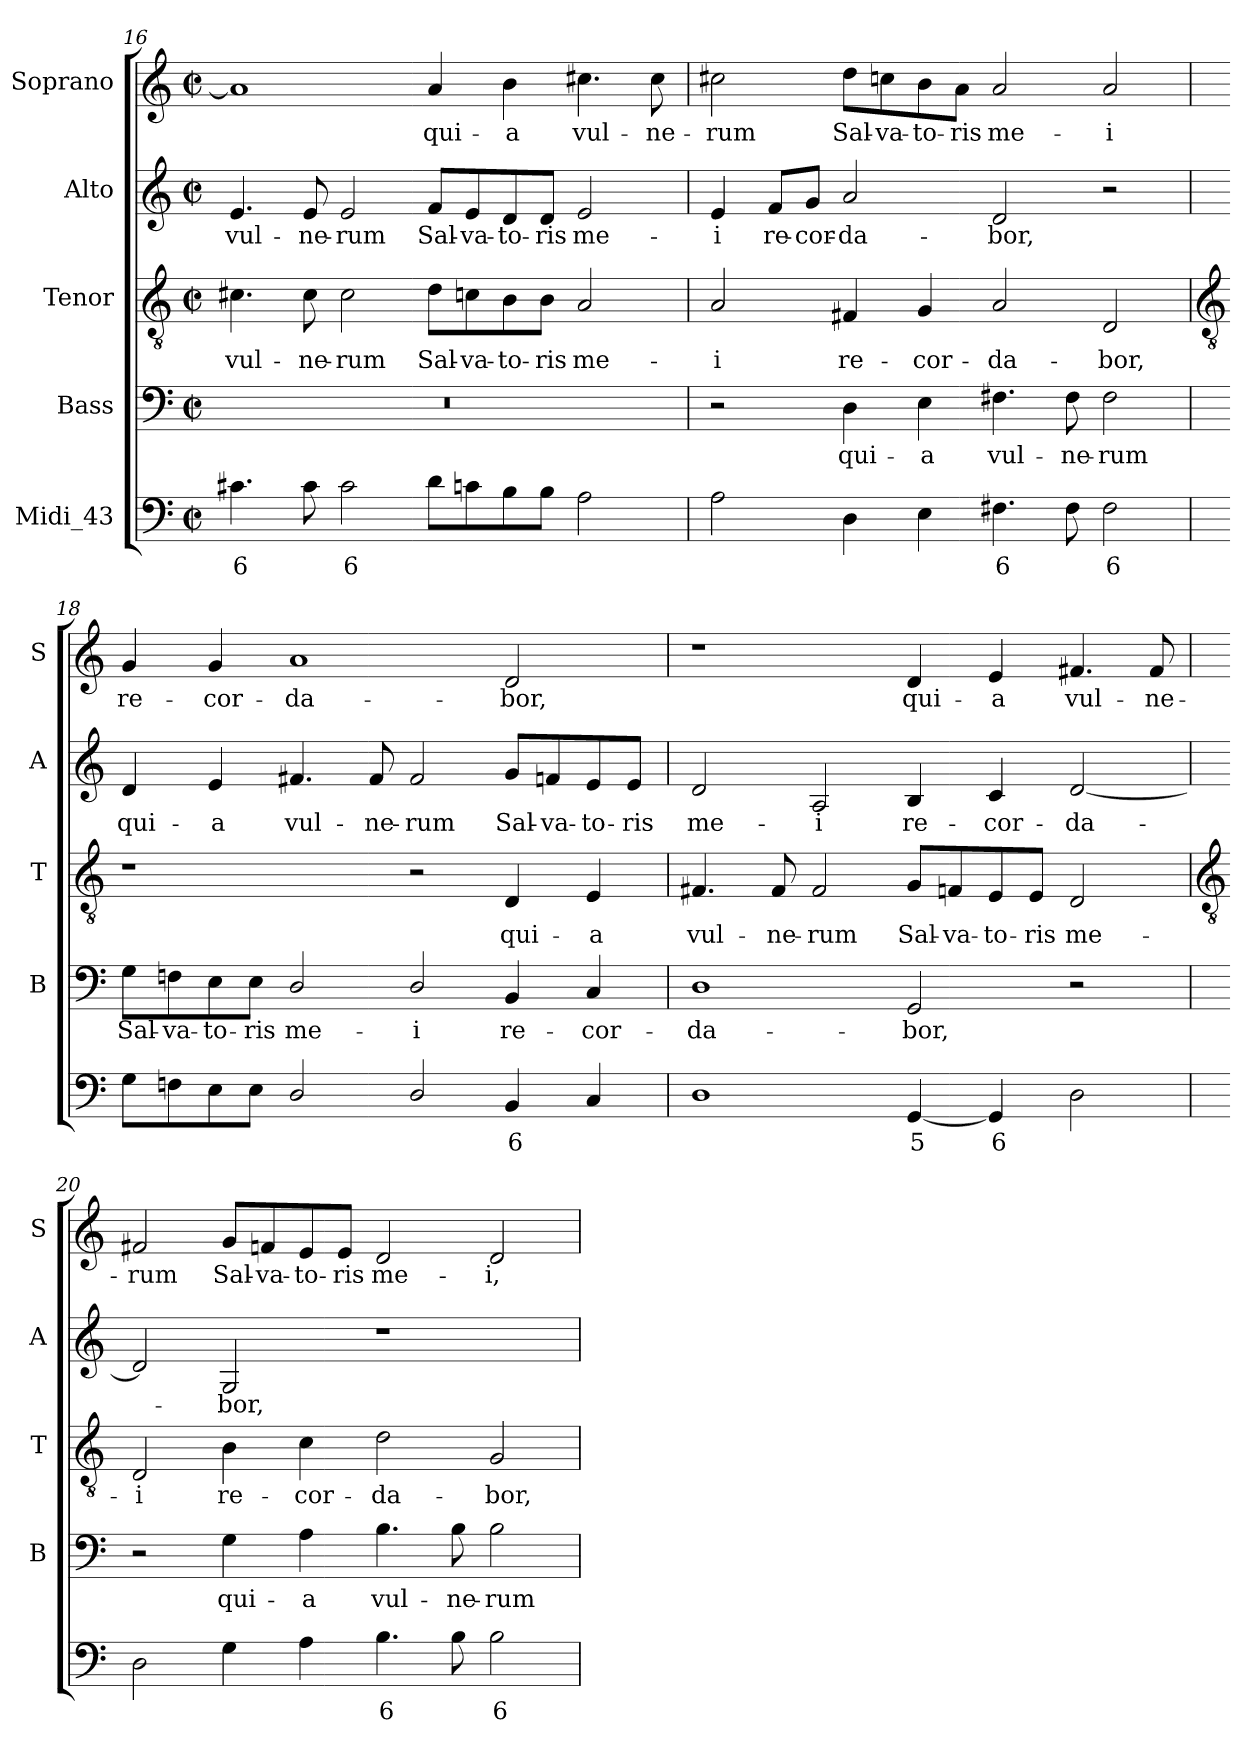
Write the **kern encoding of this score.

**kern	**text	**kern	**text	**kern	**text	**kern	**text	**kern	**text
*part5	*part5	*part4	*part4	*part3	*part3	*part2	*part2	*part1	*part1
*staff5	*staff5	*staff4	*staff4	*staff3	*staff3	*staff2	*staff2	*staff1	*staff1
*I"Midi_43	*	*I"Bass	*	*I"Tenor	*	*I"Alto	*	*I"Soprano	*
*	*	*I'B	*	*I'T	*	*I'A	*	*I'S	*
*clefF4	*	*clefF4	*	*clefGv2	*	*clefG2	*	*clefG2	*
*k[]	*	*k[]	*	*k[]	*	*k[]	*	*k[]	*
*C:	*	*C:	*	*C:	*	*C:	*	*C:	*
*M4/2	*	*M4/2	*	*M4/2	*	*M4/2	*	*M4/2	*
*met(c|)	*	*met(c|)	*	*met(c|)	*	*met(c|)	*	*met(c|)	*
=16	=16	=16	=16	=16	=16	=16	=16	=16	=16
!	!LO:LY:b	!	!	!	!LO:LY:b	!	!LO:LY:b	!	!
4.c#X	6	0r	.	4.c#X	vul-	4.e	vul-	1a]	.
!	!	!	!	!	!LO:LY:b	!	!LO:LY:b	!	!
8c#	.	.	.	8c#	-ne-	8e	-ne-	.	.
!	!LO:LY:b	!	!	!	!LO:LY:b	!	!LO:LY:b	!	!
2c#	6	.	.	2c#	-rum	2e	-rum	.	.
!	!	!	!	!	!LO:LY:b	!	!LO:LY:b	!	!LO:LY:b
8dL	.	.	.	8d\L	Sal-	8f/L	Sal-	4a	qui-
!	!	!	!	!	!LO:LY:b	!	!LO:LY:b	!	!
8cn	.	.	.	8cn\	-va-	8e/	-va-	.	.
!	!	!	!	!	!LO:LY:b	!	!LO:LY:b	!	!LO:LY:b
8B	.	.	.	8B\	-to-	8d/	-to-	4b	-a
!	!	!	!	!	!LO:LY:b	!	!LO:LY:b	!	!
8BJ	.	.	.	8B\J	-ris	8d/J	-ris	.	.
!	!	!	!	!	!LO:LY:b	!	!LO:LY:b	!	!LO:LY:b
2A	.	.	.	2A	me-	2e	me-	4.cc#X	vul-
!	!	!	!	!	!	!	!	!	!LO:LY:b
.	.	.	.	.	.	.	.	8cc#	-ne-
=17	=17	=17	=17	=17	=17	=17	=17	=17	=17
!	!	!	!	!	!LO:LY:b	!	!LO:LY:b	!	!LO:LY:b
2A	.	2r	.	2A	-i	4e	-i	2cc#X	-rum
!	!	!	!	!	!	!	!LO:LY:b	!	!
.	.	.	.	.	.	8f/L	re-	.	.
!	!	!	!	!	!	!	!LO:LY:b	!	!
.	.	.	.	.	.	8g/J	-cor-	.	.
!	!	!	!LO:LY:b	!	!LO:LY:b	!	!LO:LY:b	!	!LO:LY:b
4D	.	4D	qui-	4F#X	re-	2a	-da-	8dd\L	Sal-
!	!	!	!	!	!	!	!	!	!LO:LY:b
.	.	.	.	.	.	.	.	8ccn\	-va-
!	!	!	!LO:LY:b	!	!LO:LY:b	!	!	!	!LO:LY:b
4E	.	4E	-a	4G	-cor-	.	.	8b\	-to-
!	!	!	!	!	!	!	!	!	!LO:LY:b
.	.	.	.	.	.	.	.	8a\J	-ris
!	!LO:LY:b	!	!LO:LY:b	!	!LO:LY:b	!	!LO:LY:b	!	!LO:LY:b
4.F#X	6	4.F#X	vul-	2A	-da-	2d	-bor,	2a	me-
!	!	!	!LO:LY:b	!	!	!	!	!	!
8F#	.	8F#	-ne-	.	.	.	.	.	.
!	!LO:LY:b	!	!LO:LY:b	!	!LO:LY:b	!	!	!	!LO:LY:b
2F#	6	2F#	-rum	2D	-bor,	2r	.	2a	-i
!!LO:LB:g=z
=18	=18	=18	=18	=18	=18	=18	=18	=18	=18
*	*	*	*	*clefGv2	*	*	*	*	*
!	!	!	!LO:LY:b	!	!	!	!LO:LY:b	!	!LO:LY:b
8GL	.	8G\L	Sal-	1r	.	4d	qui-	4g	re-
!	!	!	!LO:LY:b	!	!	!	!	!	!
8Fn	.	8Fn\	-va-	.	.	.	.	.	.
!	!	!	!LO:LY:b	!	!	!	!LO:LY:b	!	!LO:LY:b
8E	.	8E\	-to-	.	.	4e	-a	4g	-cor-
!	!	!	!LO:LY:b	!	!	!	!	!	!
8EJ	.	8E\J	-ris	.	.	.	.	.	.
!	!	!	!LO:LY:b	!	!	!	!LO:LY:b	!	!LO:LY:b
2D/	.	2D/	me-	.	.	4.f#X	vul-	1a	-da-
!	!	!	!	!	!	!	!LO:LY:b	!	!
.	.	.	.	.	.	8f#	-ne-	.	.
!	!	!	!LO:LY:b	!	!	!	!LO:LY:b	!	!
2D/	.	2D/	-i	2r	.	2f#	-rum	.	.
!	!LO:LY:b	!	!LO:LY:b	!	!LO:LY:b	!	!LO:LY:b	!	!LO:LY:b
4BB	6	4BB	re-	4D	qui-	8g/L	Sal-	2d	-bor,
!	!	!	!	!	!	!	!LO:LY:b	!	!
.	.	.	.	.	.	8fn/	-va-	.	.
!	!	!	!LO:LY:b	!	!LO:LY:b	!	!LO:LY:b	!	!
4C	.	4C	-cor-	4E	-a	8e/	-to-	.	.
!	!	!	!	!	!	!	!LO:LY:b	!	!
.	.	.	.	.	.	8e/J	-ris	.	.
=19	=19	=19	=19	=19	=19	=19	=19	=19	=19
!	!	!	!LO:LY:b	!	!LO:LY:b	!	!LO:LY:b	!	!
1D	.	1D	-da-	4.F#X	vul-	2d	me-	1r	.
!	!	!	!	!	!LO:LY:b	!	!	!	!
.	.	.	.	8F#	-ne-	.	.	.	.
!	!	!	!	!	!LO:LY:b	!	!LO:LY:b	!	!
.	.	.	.	2F#	-rum	2A	-i	.	.
!	!LO:LY:b	!	!LO:LY:b	!	!LO:LY:b	!	!LO:LY:b	!	!LO:LY:b
[4GG	5	2GG	-bor,	8G/L	Sal-	4B	re-	4d	qui-
!	!	!	!	!	!LO:LY:b	!	!	!	!
.	.	.	.	8Fn/	-va-	.	.	.	.
!	!LO:LY:b	!	!	!	!LO:LY:b	!	!LO:LY:b	!	!LO:LY:b
4GG]	6	.	.	8E/	-to-	4c	-cor-	4e	-a
!	!	!	!	!	!LO:LY:b	!	!	!	!
.	.	.	.	8E/J	-ris	.	.	.	.
!	!	!	!	!	!LO:LY:b	!	!LO:LY:b	!	!LO:LY:b
2D	.	2r	.	2D	me-	[2d	-da-	4.f#X	vul-
!	!	!	!	!	!	!	!	!	!LO:LY:b
.	.	.	.	.	.	.	.	8f#	-ne-
!!LO:LB:g=z
=20	=20	=20	=20	=20	=20	=20	=20	=20	=20
*	*	*	*	*clefGv2	*	*	*	*	*
!	!	!	!	!	!LO:LY:b	!	!	!	!LO:LY:b
2D	.	2r	.	2D	-i	2d]	.	2f#X	-rum
!	!	!	!LO:LY:b	!	!LO:LY:b	!	!LO:LY:b	!	!LO:LY:b
4G	.	4G	qui-	4B	re-	2G	bor,	8g/L	Sal-
!	!	!	!	!	!	!	!	!	!LO:LY:b
.	.	.	.	.	.	.	.	8fn/	-va-
!	!	!	!LO:LY:b	!	!LO:LY:b	!	!	!	!LO:LY:b
4A	.	4A	-a	4c	-cor-	.	.	8e/	-to-
!	!	!	!	!	!	!	!	!	!LO:LY:b
.	.	.	.	.	.	.	.	8e/J	-ris
!	!LO:LY:b	!	!LO:LY:b	!	!LO:LY:b	!	!	!	!LO:LY:b
4.B	6	4.B	vul-	2d	-da-	1r	.	2d	me-
!	!	!	!LO:LY:b	!	!	!	!	!	!
8B	.	8B	-ne-	.	.	.	.	.	.
!	!LO:LY:b	!	!LO:LY:b	!	!LO:LY:b	!	!	!	!LO:LY:b
2B	6	2B	-rum	2G	-bor,	.	.	2d	-i,
=	=	=	=	=	=	=	=	=	=
*-	*-	*-	*-	*-	*-	*-	*-	*-	*-
